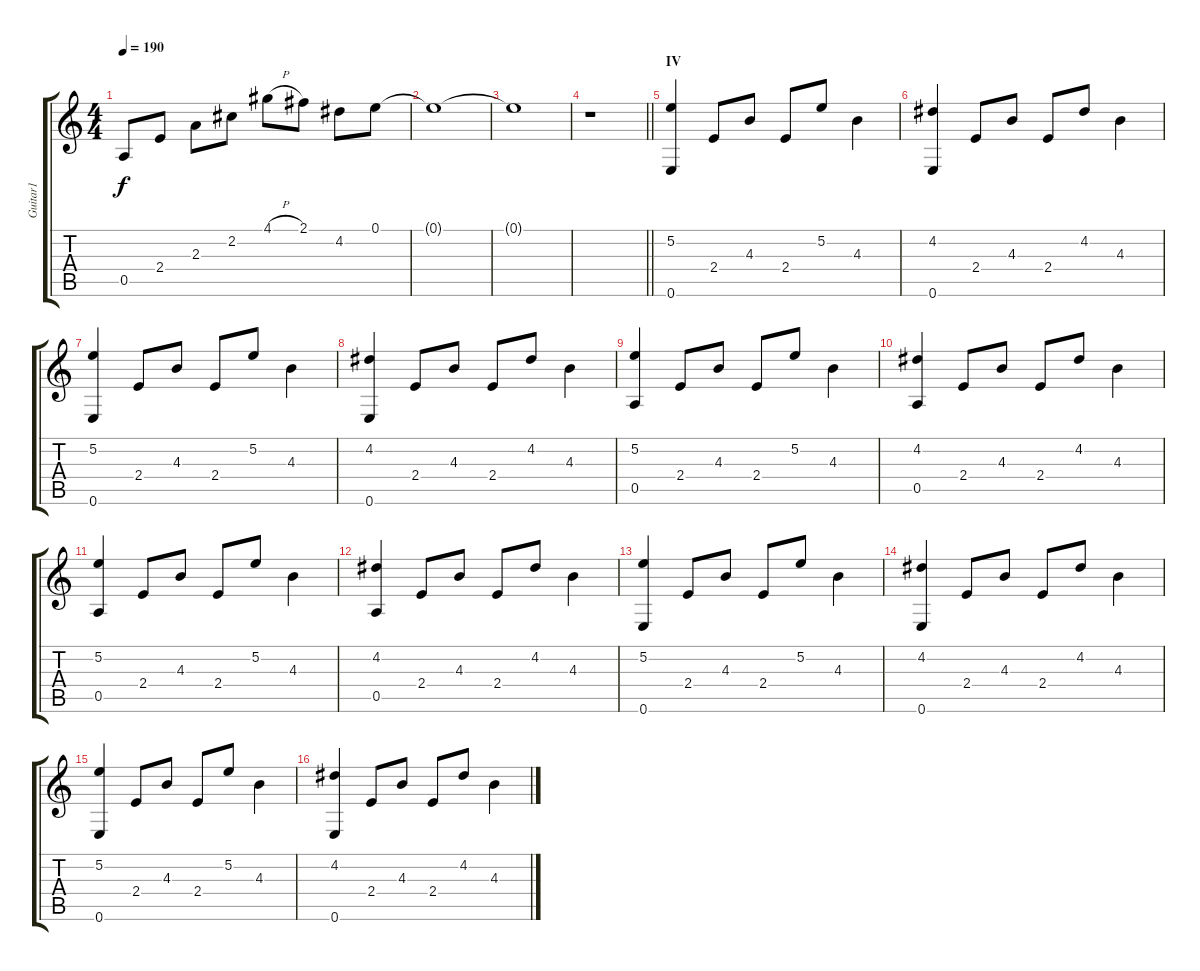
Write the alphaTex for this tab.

\track ("Guitar1" "Guitar1") {instrument acousticguitarsteel}
\staff {score tabs}
\tuning (E4 B3 G3 D3 A2 E2) {hide}
\ts (4 4)
\tempo 190
\clef g2
\ks c
0.5.8{dy f} 2.4.8 2.3.8 2.2.8 4.1{h}.8 2.1.8 4.2.8 0.1.8 |
0.1{t}.1 |
0.1{t}.1 |
\barLineRight lightlight
r.1 |
\section ("" "IV")
(5.2 0.6).4 2.4.8 4.3.8 2.4.8 5.2.8 4.3.4 |
(4.2 0.6).4 2.4.8 4.3.8 2.4.8 4.2.8 4.3.4 |
(5.2 0.6).4 2.4.8 4.3.8 2.4.8 5.2.8 4.3.4 |
(4.2 0.6).4 2.4.8 4.3.8 2.4.8 4.2.8 4.3.4 |
(5.2 0.5).4 2.4.8 4.3.8 2.4.8 5.2.8 4.3.4 |
(4.2 0.5).4 2.4.8 4.3.8 2.4.8 4.2.8 4.3.4 |
(5.2 0.5).4 2.4.8 4.3.8 2.4.8 5.2.8 4.3.4 |
(4.2 0.5).4 2.4.8 4.3.8 2.4.8 4.2.8 4.3.4 |
(5.2 0.6).4 2.4.8 4.3.8 2.4.8 5.2.8 4.3.4 |
(4.2 0.6).4 2.4.8 4.3.8 2.4.8 4.2.8 4.3.4 |
(5.2 0.6).4 2.4.8 4.3.8 2.4.8 5.2.8 4.3.4 |
(4.2 0.6).4 2.4.8 4.3.8 2.4.8 4.2.8 4.3.4
